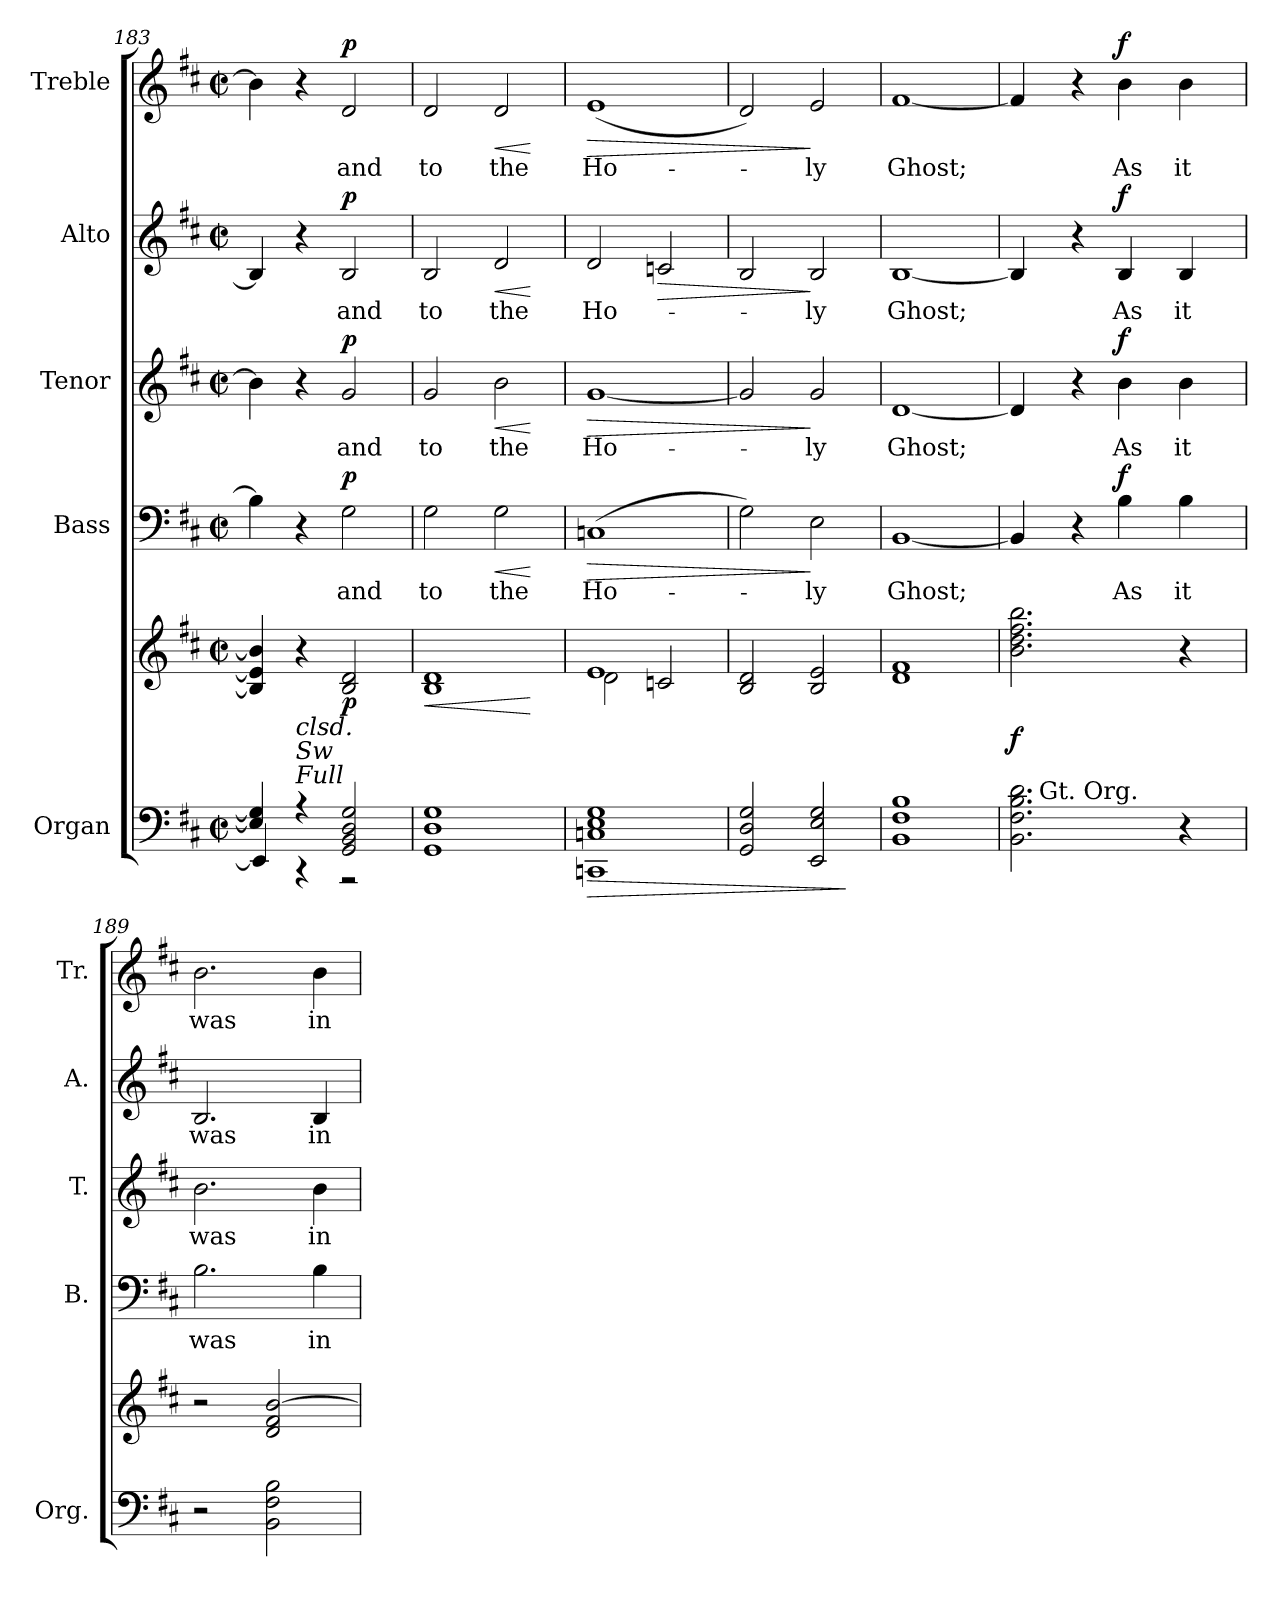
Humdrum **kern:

**kern	**kern	**dynam	**kern	**text	**dynam	**kern	**text	**dynam	**kern	**text	**dynam	**kern	**text	**dynam
*part5	*part5	*part5	*part4	*part4	*part4	*part3	*part3	*part3	*part2	*part2	*part2	*part1	*part1	*part1
*staff6	*staff5	*staff5/6	*staff4	*staff4	*staff4	*staff3	*staff3	*staff3	*staff2	*staff2	*staff2	*staff1	*staff1	*staff1
*I"Organ	*	*	*I"Bass	*	*	*I"Tenor	*	*	*I"Alto	*	*	*I"Treble	*	*
*I'Org.	*	*	*I'B.	*	*	*I'T.	*	*	*I'A.	*	*	*I'Tr.	*	*
*clefF4	*clefG2	*	*clefF4	*	*	*clefG2	*	*	*clefG2	*	*	*clefG2	*	*
*	*	*	*	*	*	*ITrd7c12	*	*	*	*	*	*	*	*
*k[f#c#]	*k[f#c#]	*	*k[f#c#]	*	*	*k[f#c#]	*	*	*k[f#c#]	*	*	*k[f#c#]	*	*
*D:	*D:	*	*D:	*	*	*D:	*	*	*D:	*	*	*D:	*	*
*M2/2	*M2/2	*	*M2/2	*	*	*M2/2	*	*	*M2/2	*	*	*M2/2	*	*
*met(c|)	*met(c|)	*	*met(c|)	*	*	*met(c|)	*	*	*met(c|)	*	*	*met(c|)	*	*
=183	=183	=183	=183	=183	=183	=183	=183	=183	=183	=183	=183	=183	=183	=183
*^	*	*	*	*	*	*	*	*	*	*	*	*	*	*
4Ei/] 4Gi]	4EEi/]	4Bi/] 4ei] 4bi]	.	4Bi\]	.	.	4Bi\]	.	.	4Bi/]	.	.	4bi\]	.	.
!LO:TX:a:i:t=Full	!	!	!	!	!	!	!	!	!	!	!	!	!	!	!
!LO:TX:i:t=Sw	!	!	!	!	!	!	!	!	!	!	!	!	!	!	!
!LO:TX:i:t=clsd.	!	!	!	!	!	!	!	!	!	!	!	!	!	!	!
4r	4r	4r	.	4r	.	.	4r	.	.	4r	.	.	4r	.	.
!	!	!	!	!	!LO:LY:b:color=#000000	!	!	!	!	!	!	!	!	!	!
!	!	!	!	!	!	!	!	!LO:LY:b:color=#000000	!	!	!	!	!	!	!
!	!	!	!	!	!	!	!	!	!	!	!LO:LY:b:color=#000000	!	!	!	!
!	!	!	!	!	!	!	!	!	!	!	!	!	!	!LO:LY:b:color=#000000	!
2GGi/ 2BBi 2Di 2Gi	2r	2Bi/ 2di	p	2Gi\	and	p	2Gi/	and	p	2Bi/	and	p	2di/	and	p
=184	=184	=184	=184	=184	=184	=184	=184	=184	=184	=184	=184	=184	=184	=184	=184
!	!	!	!LO:HP:b	!	!	!	!	!	!	!	!	!	!	!	!
*v	*v	*	*	*	*	*	*	*	*	*	*	*	*	*	*
*^	*	*	*	*	*	*	*	*	*	*	*	*	*	*
!	!	!	!	!	!LO:LY:b:color=#000000	!	!	!	!	!	!	!	!	!	!
*v	*v	*	*	*	*	*	*	*	*	*	*	*	*	*	*
*^	*	*	*	*	*	*	*	*	*	*	*	*	*	*
!	!	!	!	!	!	!	!	!LO:LY:b:color=#000000	!	!	!	!	!	!	!
*v	*v	*	*	*	*	*	*	*	*	*	*	*	*	*	*
*^	*	*	*	*	*	*	*	*	*	*	*	*	*	*
!	!	!	!	!	!	!	!	!	!	!	!LO:LY:b:color=#000000	!	!	!	!
*v	*v	*	*	*	*	*	*	*	*	*	*	*	*	*	*
*^	*	*	*	*	*	*	*	*	*	*	*	*	*	*
!	!	!	!	!	!	!	!	!	!	!	!	!	!	!LO:LY:b:color=#000000	!
*v	*v	*	*	*	*	*	*	*	*	*	*	*	*	*	*
1GGi 1Di 1Gi	1Bi 1di	<	2Gi\	to	.	2Gi/	to	.	2Bi/	to	.	2di/	to	.
!	!	!	!	!LO:LY:b:color=#000000	!LO:HP:b	!	!	!	!	!	!	!	!	!
!	!	!	!	!	!	!	!LO:LY:b:color=#000000	!LO:HP:b	!	!	!	!	!	!
!	!	!	!	!	!	!	!	!	!	!LO:LY:b:color=#000000	!LO:HP:b	!	!	!
!	!	!	!	!	!	!	!	!	!	!	!	!	!LO:LY:b:color=#000000	!LO:HP:b
.	.	.	2Gi\	the	<	2Bi\	the	<	2di/	the	<	2di/	the	<
.	.	[	.	.	[	.	.	[	.	.	[	.	.	[
=185	=185	=185	=185	=185	=185	=185	=185	=185	=185	=185	=185	=185	=185	=185
!	!	!LO:HP:b=2	!	!	!	!	!	!	!	!	!	!	!	!
*	*^	*	*	*	*	*	*	*	*	*	*	*	*	*
!	!	!	!	!	!LO:LY:b:color=#000000	!LO:HP:b	!	!	!	!	!	!	!	!	!
!	!	!	!	!	!	!	!	!LO:LY:b:color=#000000	!LO:HP:b	!	!	!	!	!	!
!	!	!	!	!	!	!	!	!	!	!	!LO:LY:b:color=#000000	!	!	!	!
!	!	!	!	!	!	!	!	!	!	!	!	!	!	!LO:LY:b:color=#000000	!LO:HP:b
1CCni 1Cni 1Ei 1Gi	1ei	2di\	>	(1Cni	Ho-	>	[1Gi	Ho-	>	2di/	Ho-	.	(1ei	Ho-	>
!	!	!	!	!	!	!	!	!	!	!	!	!LO:HP:b	!	!	!
.	.	2cni/	.	.	.	.	.	.	.	2cni/	.	>	.	.	.
*	*v	*v	*	*	*	*	*	*	*	*	*	*	*	*	*
=186	=186	=186	=186	=186	=186	=186	=186	=186	=186	=186	=186	=186	=186	=186
2GGi/ 2Di 2Gi	2Bi/ 2di	.	2Gi\)	.	.	2Gi/]	.	.	2Bi/	.	.	2di/)	.	.
!	!	!	!	!LO:LY:b:color=#000000	!	!	!	!	!	!	!	!	!	!
!	!	!	!	!	!	!	!LO:LY:b:color=#000000	!	!	!	!	!	!	!
!	!	!	!	!	!	!	!	!	!	!LO:LY:b:color=#000000	!	!	!	!
!	!	!	!	!	!	!	!	!	!	!	!	!	!LO:LY:b:color=#000000	!
2EEi/ 2Ei 2Gi	2Bi/ 2ei	.	2Ei\	-ly	]	2Gi/	-ly	]	2Bi/	-ly	]	2ei/	-ly	]
.	.	]	.	.	.	.	.	.	.	.	.	.	.	.
=187	=187	=187	=187	=187	=187	=187	=187	=187	=187	=187	=187	=187	=187	=187
!	!	!	!	!LO:LY:b:color=#000000	!	!	!	!	!	!	!	!	!	!
!	!	!	!	!	!	!	!LO:LY:b:color=#000000	!	!	!	!	!	!	!
!	!	!	!	!	!	!	!	!	!	!LO:LY:b:color=#000000	!	!	!	!
!	!	!	!	!	!	!	!	!	!	!	!	!	!LO:LY:b:color=#000000	!
1BBi 1F#i 1Bi	1di 1f#i	.	[1BBi	Ghost;	.	[1Di	Ghost;	.	[1Bi	Ghost;	.	[1f#i	Ghost;	.
=188	=188	=188	=188	=188	=188	=188	=188	=188	=188	=188	=188	=188	=188	=188
*^	*	*	*	*	*	*	*	*	*	*	*	*	*	*
2.BBi\ 2.F#i 2.Bi 2.di	16..ryy	2.bi\ 2.ddi 2.ff#i 2.bbi	f	4BBi/]	.	.	4Di/]	.	.	4Bi/]	.	.	4f#i/]	.	.
!	!LO:TX:a:t=Gt. Org.	!	!	!	!	!	!	!	!	!	!	!	!	!	!
.	2ryy	.	.	.	.	.	.	.	.	.	.	.	.	.	.
.	.	.	.	4r	.	.	4r	.	.	4r	.	.	4r	.	.
!	!	!	!	!	!LO:LY:b:color=#000000	!	!	!	!	!	!	!	!	!	!
!	!	!	!	!	!	!	!	!LO:LY:b:color=#000000	!	!	!	!	!	!	!
!	!	!	!	!	!	!	!	!	!	!	!LO:LY:b:color=#000000	!	!	!	!
!	!	!	!	!	!	!	!	!	!	!	!	!	!	!LO:LY:b:color=#000000	!
.	.	.	.	4Bi\	As	f	4Bi\	As	f	4Bi/	As	f	4bi\	As	f
.	4ryy	.	.	.	.	.	.	.	.	.	.	.	.	.	.
!	!	!	!	!	!LO:LY:b:color=#000000	!	!	!	!	!	!	!	!	!	!
!	!	!	!	!	!	!	!	!LO:LY:b:color=#000000	!	!	!	!	!	!	!
!	!	!	!	!	!	!	!	!	!	!	!LO:LY:b:color=#000000	!	!	!	!
!	!	!	!	!	!	!	!	!	!	!	!	!	!	!LO:LY:b:color=#000000	!
4r	.	4r	.	4Bi\	it	.	4Bi\	it	.	4Bi/	it	.	4bi\	it	.
.	8ryy	.	.	.	.	.	.	.	.	.	.	.	.	.	.
.	64ryy	.	.	.	.	.	.	.	.	.	.	.	.	.	.
*v	*v	*	*	*	*	*	*	*	*	*	*	*	*	*	*
!!LO:PB:g=z
=189	=189	=189	=189	=189	=189	=189	=189	=189	=189	=189	=189	=189	=189	=189
*^	*	*	*	*	*	*	*	*	*	*	*	*	*	*
!	!	!	!	!	!LO:LY:b:color=#000000	!	!	!	!	!	!	!	!	!	!
*v	*v	*	*	*	*	*	*	*	*	*	*	*	*	*	*
*^	*	*	*	*	*	*	*	*	*	*	*	*	*	*
!	!	!	!	!	!	!	!	!LO:LY:b:color=#000000	!	!	!	!	!	!	!
*v	*v	*	*	*	*	*	*	*	*	*	*	*	*	*	*
*^	*	*	*	*	*	*	*	*	*	*	*	*	*	*
!	!	!	!	!	!	!	!	!	!	!	!LO:LY:b:color=#000000	!	!	!	!
*v	*v	*	*	*	*	*	*	*	*	*	*	*	*	*	*
*^	*	*	*	*	*	*	*	*	*	*	*	*	*	*
!	!	!	!	!	!	!	!	!	!	!	!	!	!	!LO:LY:b:color=#000000	!
*v	*v	*	*	*	*	*	*	*	*	*	*	*	*	*	*
2r	2r	.	2.Bi\	was	.	2.Bi\	was	.	2.Bi/	was	.	2.bi\	was	.
2BBi\ 2F#i 2Bi	2di/ 2f#i [2bi	.	.	.	.	.	.	.	.	.	.	.	.	.
!	!	!	!	!LO:LY:b:color=#000000	!	!	!	!	!	!	!	!	!	!
!	!	!	!	!	!	!	!LO:LY:b:color=#000000	!	!	!	!	!	!	!
!	!	!	!	!	!	!	!	!	!	!LO:LY:b:color=#000000	!	!	!	!
!	!	!	!	!	!	!	!	!	!	!	!	!	!LO:LY:b:color=#000000	!
.	.	.	4Bi\	in	.	4Bi\	in	.	4Bi/	in	.	4bi\	in	.
=	=	=	=	=	=	=	=	=	=	=	=	=	=	=
*-	*-	*-	*-	*-	*-	*-	*-	*-	*-	*-	*-	*-	*-	*-
